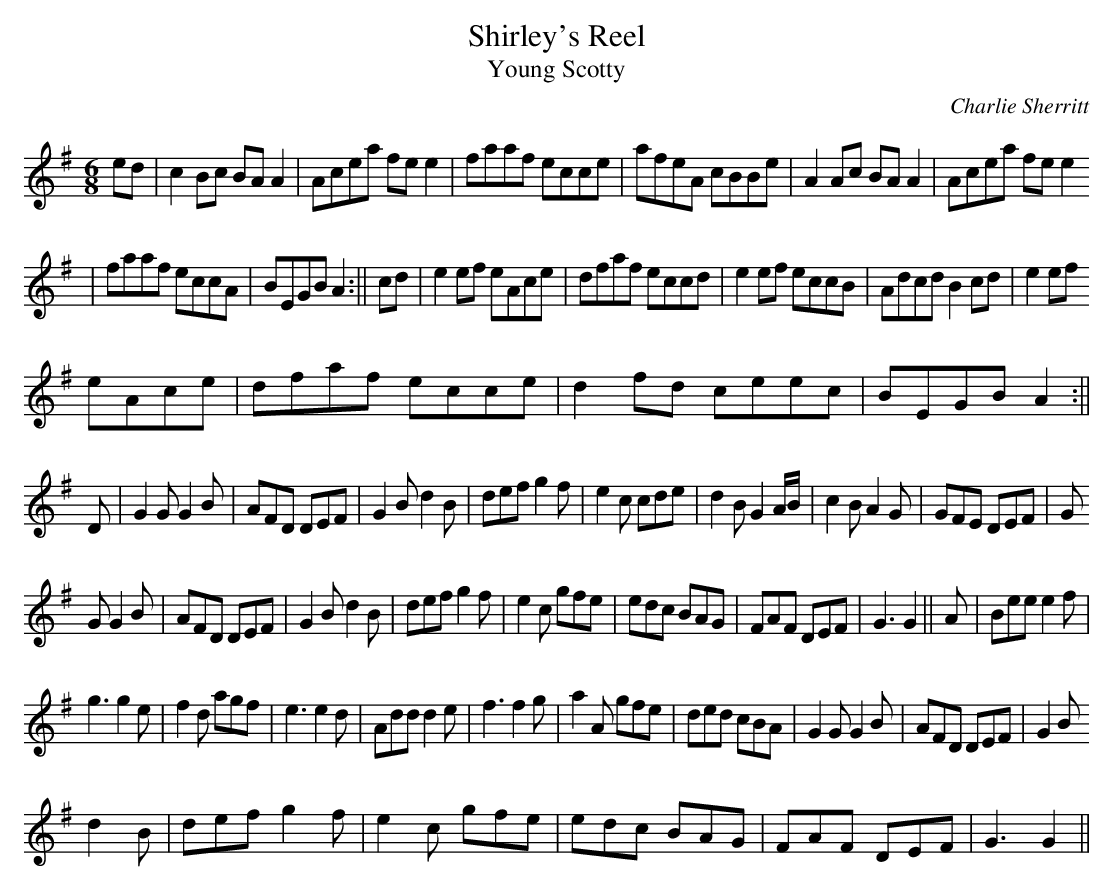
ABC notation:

X:1
T:Shirley's Reel
T:Young Scotty
M:6/8
L:1/8
C:Charlie Sherritt
K:G
ed |c2 Bc BA A2| Acea fe e2| faaf ecce|afeA  cBBe|A2 Ac BA A2|Acea fe e2
|faaf eccA|BEGB A2:||cd|e2 ef eAce|dfaf eccd|e2 ef eccB|Adcd B2 cd|e2 ef
eAce|dfaf ecce|d2 fd ceec|BEGB A2:||
D|G2G G2B|AFD DEF|G2B d2B|def g2f|e2c cde|d2B G2A/2B/2|c2B A2G|GFE DEF|G
2G G2B|AFD DEF|G2B d2B|def g2f|e2c gfe|edc BAG|FAF DEF|G3 G2||A|Bee e2f|
g3 g2e|f2d agf|e3 e2d|Add d2e|f3 f2g|a2A gfe|ded cBA|G2G G2B|AFD DEF|G2B
d2B|def g2f|e2c gfe|edc BAG|FAF DEF|G3 G2||
